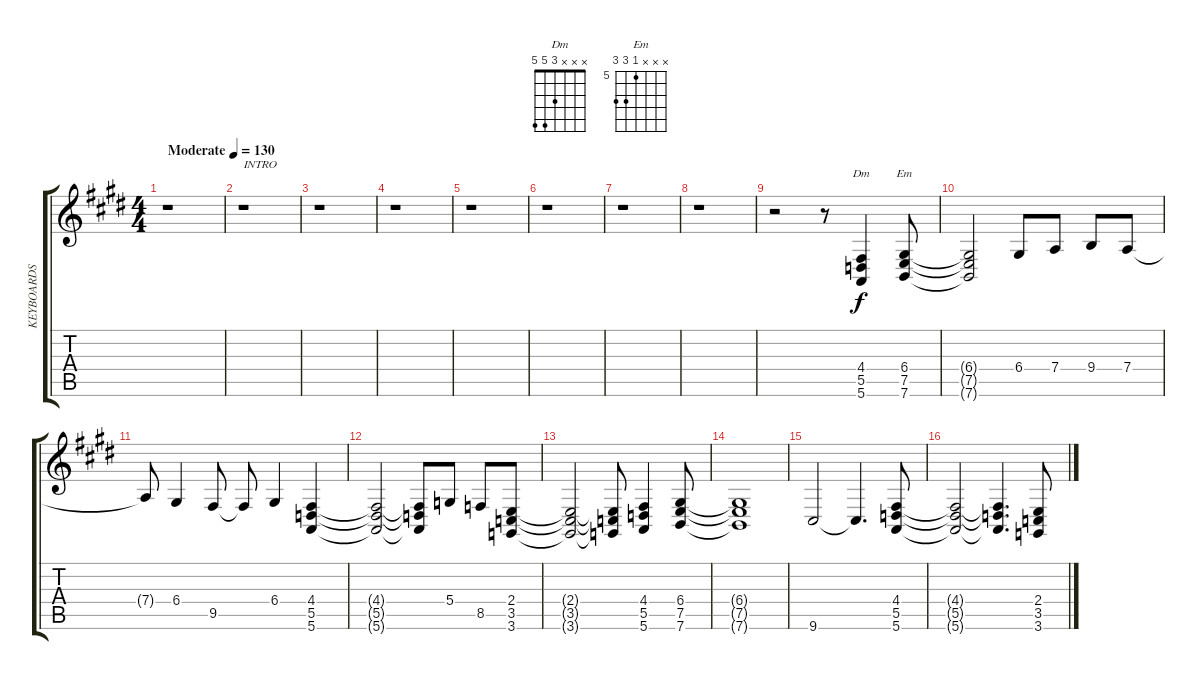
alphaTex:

\track ("KEYBOARDS" "KEYBOARDS") {instrument reedorgan}
\staff {score tabs}
\tuning (E4 B3 G3 D3 A2 E2) {hide}
\chord ("Dm" x x x 3 5 5)
\chord ("Em" x x x 5 7 7) {firstfret 5}
\ts (4 4)
\tempo (130 "Moderate")
\clef g2
\ks e
r.1{dy f instrument reedorgan} |
r.1{txt "INTRO"} |
r.1 |
r.1 |
r.1 |
r.1 |
r.1 |
r.1 |
r.2 r.8 (4.4 5.5 5.6).4{ch "Dm"} (6.4 7.5 7.6).8{ch "Em"} |
(6.4{t} 7.5{t} 7.6{t}).2 6.4.8 7.4.8 9.4.8 7.4.8 |
7.4{t}.8 6.4.4 9.5.8 9.5{t}.8 6.4.4 (4.4 5.5 5.6).4 |
(4.4{t} 5.5{t} 5.6{t}).2 (4.4{t} 5.5{t} 5.6{t}).8 5.4.8 8.5.8 (2.4 3.5 3.6).8 |
(2.4{t} 3.5{t} 3.6{t}).2 (2.4{t} 3.5{t} 3.6{t}).8 (4.4 5.5 5.6).4 (6.4 7.5 7.6).8 |
(6.4{t} 7.5{t} 7.6{t}).1 |
9.6.2 9.6{t}.4{d} (4.4 5.5 5.6).8 |
(4.4{t} 5.5{t} 5.6{t}).2 (4.4{t} 5.5{t} 5.6{t}).4{d} (2.4 3.5 3.6).8
